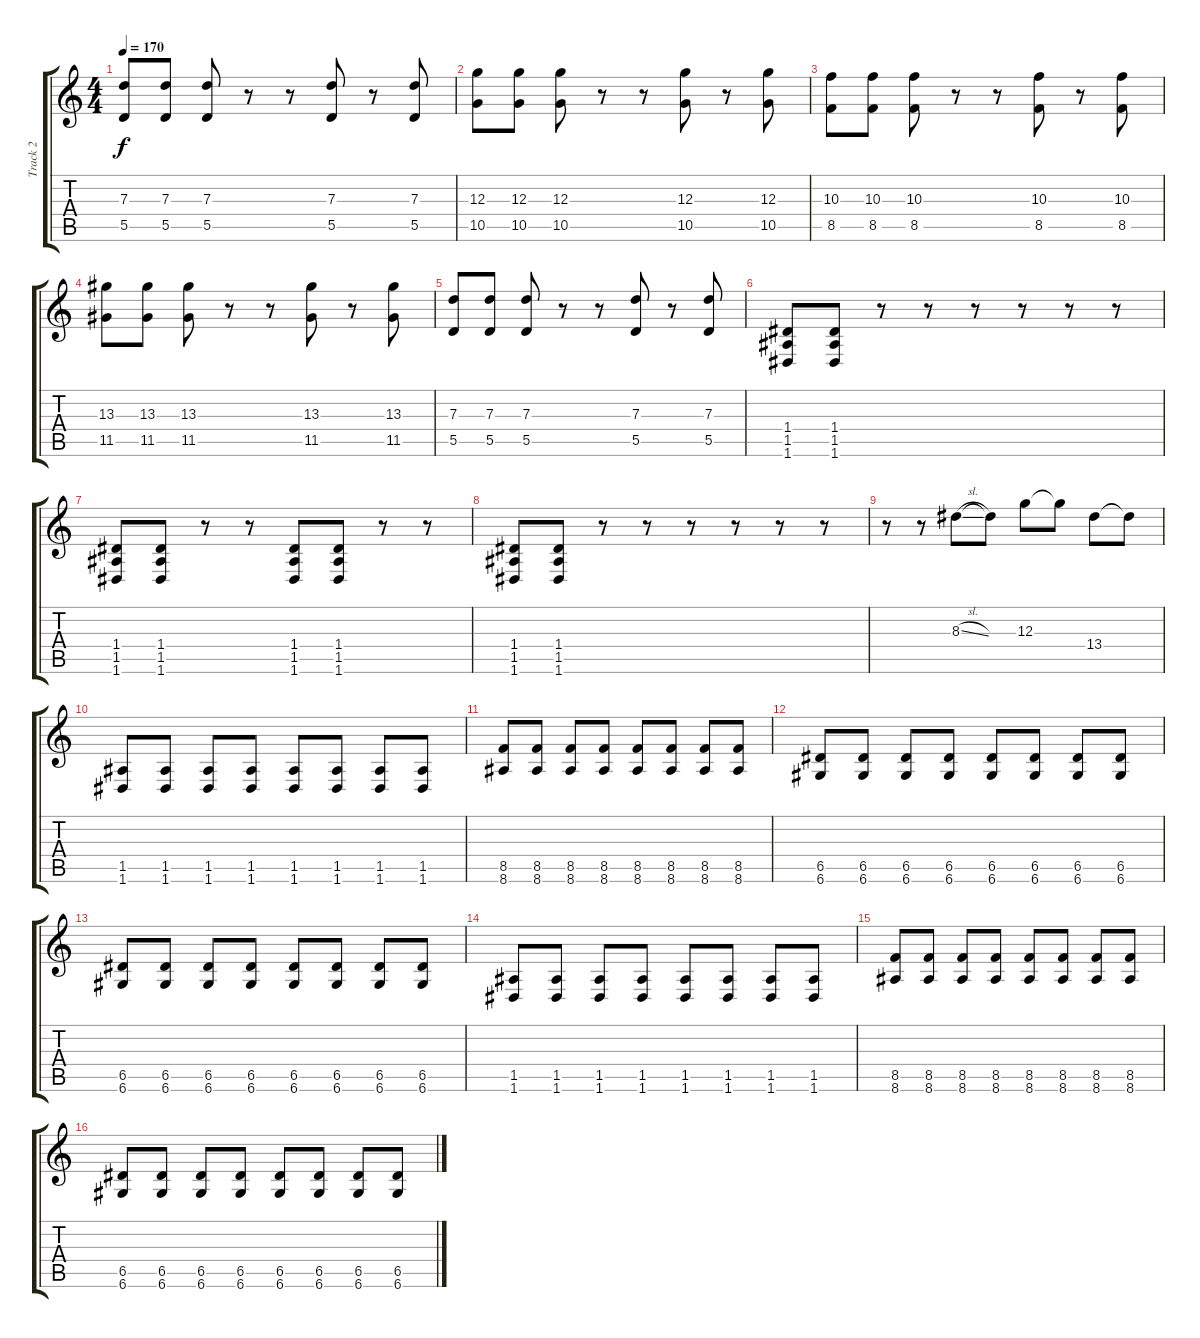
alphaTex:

\track ("Track 2" "Track 2") {instrument distortionguitar}
\staff {score tabs}
\tuning (E4 B3 G3 D3 A2 D2) {hide}
\ts (4 4)
\tempo 170
\clef g2
\ks c
(7.3 5.5).8{dy f} (7.3 5.5).8 (7.3 5.5).8 r.8 r.8 (7.3 5.5).8 r.8 (7.3 5.5).8 |
(12.3 10.5).8 (12.3 10.5).8 (12.3 10.5).8 r.8 r.8 (12.3 10.5).8 r.8 (12.3 10.5).8 |
(10.3 8.5).8 (10.3 8.5).8 (10.3 8.5).8 r.8 r.8 (10.3 8.5).8 r.8 (10.3 8.5).8 |
(13.3 11.5).8 (13.3 11.5).8 (13.3 11.5).8 r.8 r.8 (13.3 11.5).8 r.8 (13.3 11.5).8 |
(7.3 5.5).8 (7.3 5.5).8 (7.3 5.5).8 r.8 r.8 (7.3 5.5).8 r.8 (7.3 5.5).8 |
(1.4 1.5 1.6).8 (1.4 1.5 1.6).8 r.8 r.8 r.8 r.8 r.8 r.8 |
(1.4 1.5 1.6).8 (1.4 1.5 1.6).8 r.8 r.8 (1.4 1.5 1.6).8 (1.4 1.5 1.6).8 r.8 r.8 |
(1.4 1.5 1.6).8 (1.4 1.5 1.6).8 r.8 r.8 r.8 r.8 r.8 r.8 |
r.8 r.8 8.3{sl}.8 8.3{t}.8 12.3.8 12.3{t}.8 13.4.8 13.4{t}.8 |
(1.5 1.6).8 (1.5 1.6).8 (1.5 1.6).8 (1.5 1.6).8 (1.5 1.6).8 (1.5 1.6).8 (1.5 1.6).8 (1.5 1.6).8 |
(8.5 8.6).8 (8.5 8.6).8 (8.5 8.6).8 (8.5 8.6).8 (8.5 8.6).8 (8.5 8.6).8 (8.5 8.6).8 (8.5 8.6).8 |
(6.5 6.6).8 (6.5 6.6).8 (6.5 6.6).8 (6.5 6.6).8 (6.5 6.6).8 (6.5 6.6).8 (6.5 6.6).8 (6.5 6.6).8 |
(6.5 6.6).8 (6.5 6.6).8 (6.5 6.6).8 (6.5 6.6).8 (6.5 6.6).8 (6.5 6.6).8 (6.5 6.6).8 (6.5 6.6).8 |
(1.5 1.6).8 (1.5 1.6).8 (1.5 1.6).8 (1.5 1.6).8 (1.5 1.6).8 (1.5 1.6).8 (1.5 1.6).8 (1.5 1.6).8 |
(8.5 8.6).8 (8.5 8.6).8 (8.5 8.6).8 (8.5 8.6).8 (8.5 8.6).8 (8.5 8.6).8 (8.5 8.6).8 (8.5 8.6).8 |
(6.5 6.6).8 (6.5 6.6).8 (6.5 6.6).8 (6.5 6.6).8 (6.5 6.6).8 (6.5 6.6).8 (6.5 6.6).8 (6.5 6.6).8
